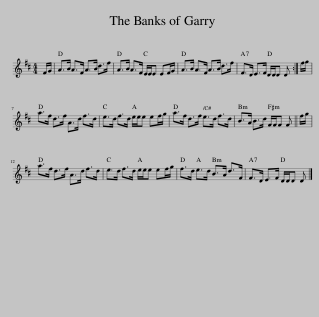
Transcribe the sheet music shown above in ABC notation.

X:1
L:1/8
M:4/4
I:linebreak $
K:D
V:1 treble
V:1
 F/G/ | A>B A>F A>B d>f | A>B A>F E/E/E EF/G/ | A>B A>F A>B d>f | F>D E>F D/D/D D :| %5
 f/g/ |$ a>f d>f A>d f>d | e>d f>d e/e/e ef/g/ | a>f d>f e>d f>d | B>A B>d F/F/F F || %10
 f/g/ |$ a>f d>f A>d f>d | e>d f>d e/e/e ef/g/ | f>d e>d B>A d>F | F>D E>F D/D/D D |] %15
